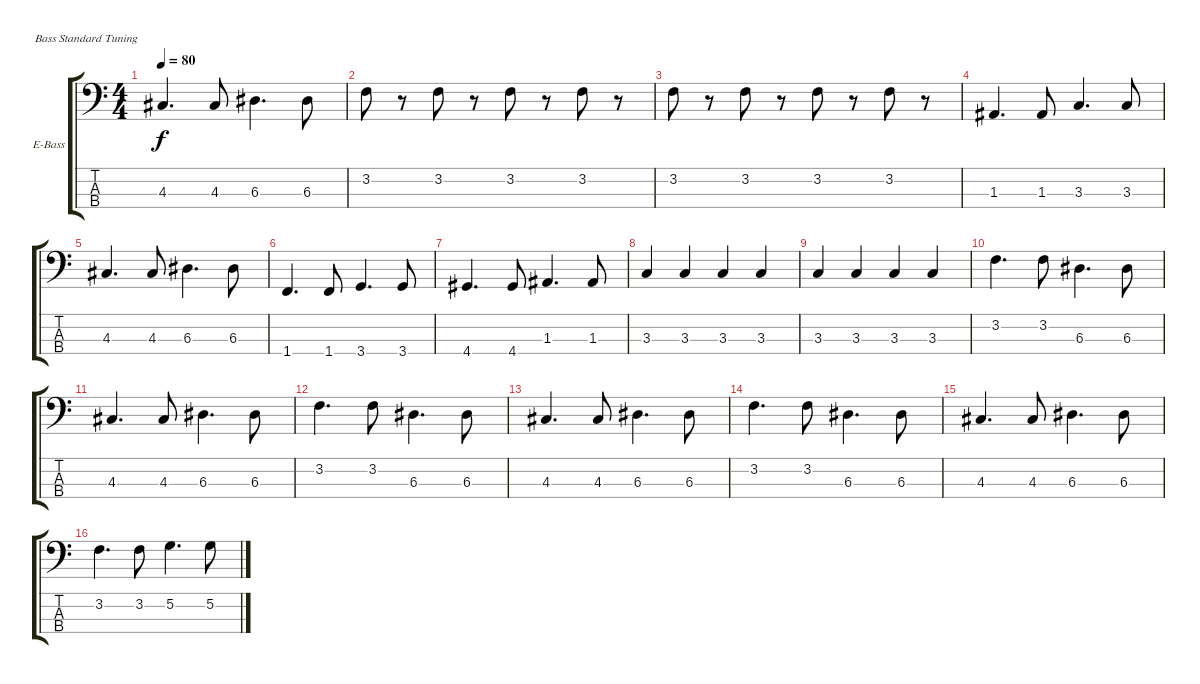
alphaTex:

\bracketExtendMode groupsimilarinstruments
\firstSystemTrackNameOrientation horizontal
\otherSystemsTrackNameOrientation horizontal
\track ("Bass" "E-Bass") {instrument electricbassfinger}
\staff {score tabs}
\tuning (G2 D2 A1 E1)
\ts (4 4)
\tempo 80
\clef f4
\ks c
4.3.4{d dy f} 4.3.8 6.3.4{d} 6.3.8 |
3.2.8 r.8 3.2.8 r.8 3.2.8 r.8 3.2.8 r.8 |
3.2.8 r.8 3.2.8 r.8 3.2.8 r.8 3.2.8 r.8 |
1.3.4{d} 1.3.8 3.3.4{d} 3.3.8 |
4.3.4{d} 4.3.8 6.3.4{d} 6.3.8 |
1.4.4{d} 1.4.8 3.4.4{d} 3.4.8 |
4.4.4{d} 4.4.8 1.3.4{d} 1.3.8 |
3.3.4 3.3.4 3.3.4 3.3.4 |
3.3.4 3.3.4 3.3.4 3.3.4 |
3.2.4{d} 3.2.8 6.3.4{d} 6.3.8 |
4.3.4{d} 4.3.8 6.3.4{d} 6.3.8 |
3.2.4{d} 3.2.8 6.3.4{d} 6.3.8 |
4.3.4{d} 4.3.8 6.3.4{d} 6.3.8 |
3.2.4{d} 3.2.8 6.3.4{d} 6.3.8 |
4.3.4{d} 4.3.8 6.3.4{d} 6.3.8 |
3.2.4{d} 3.2.8 5.2.4{d} 5.2.8
